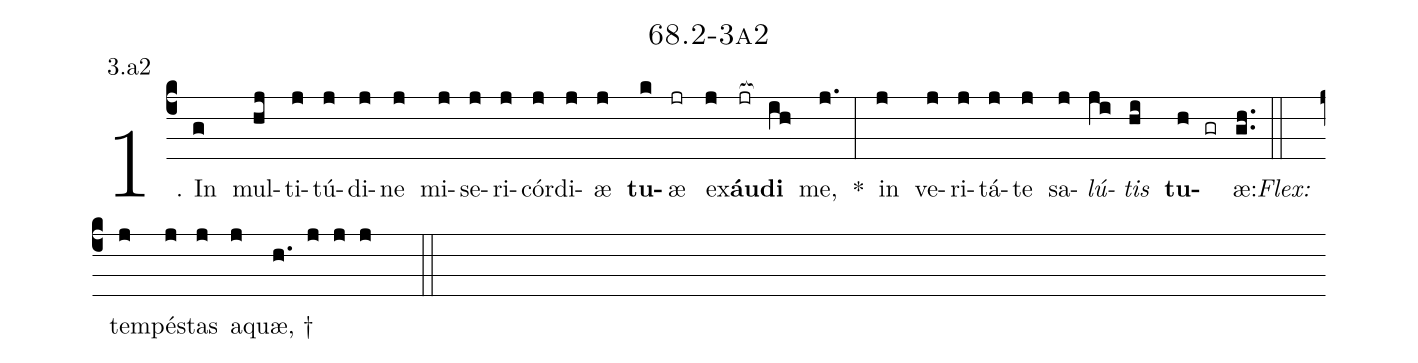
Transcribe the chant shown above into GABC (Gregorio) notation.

name: 68.2-3a2;
annotation: 3.a2;
%%
(c4)1. In(g) mul(hj)ti(j)tú(j)di(j)ne(j) mi(j)se(j)ri(j)cór(j)di(j)æ(j) <b>tu</b>(k)æ(jr) ex(j)<b>áu</b>(jr[ocb:1{])<b>di</b>(ih[ocb:0}]) me,(j.) *(:) in(j) ve(j)ri(j)tá(j)te(j) sa(j)<i>lú</i>(ji)<i>tis</i>(hi) <b>tu</b>(h gr)æ:(gh..) (::)
<i>Flex:</i>()  tem(j)pés(j)tas(j) a(j)quæ, †(h. j j j  ::)

%E(j) u(j) o(ji) u(hi) a(h) e.(gh..) (::)
